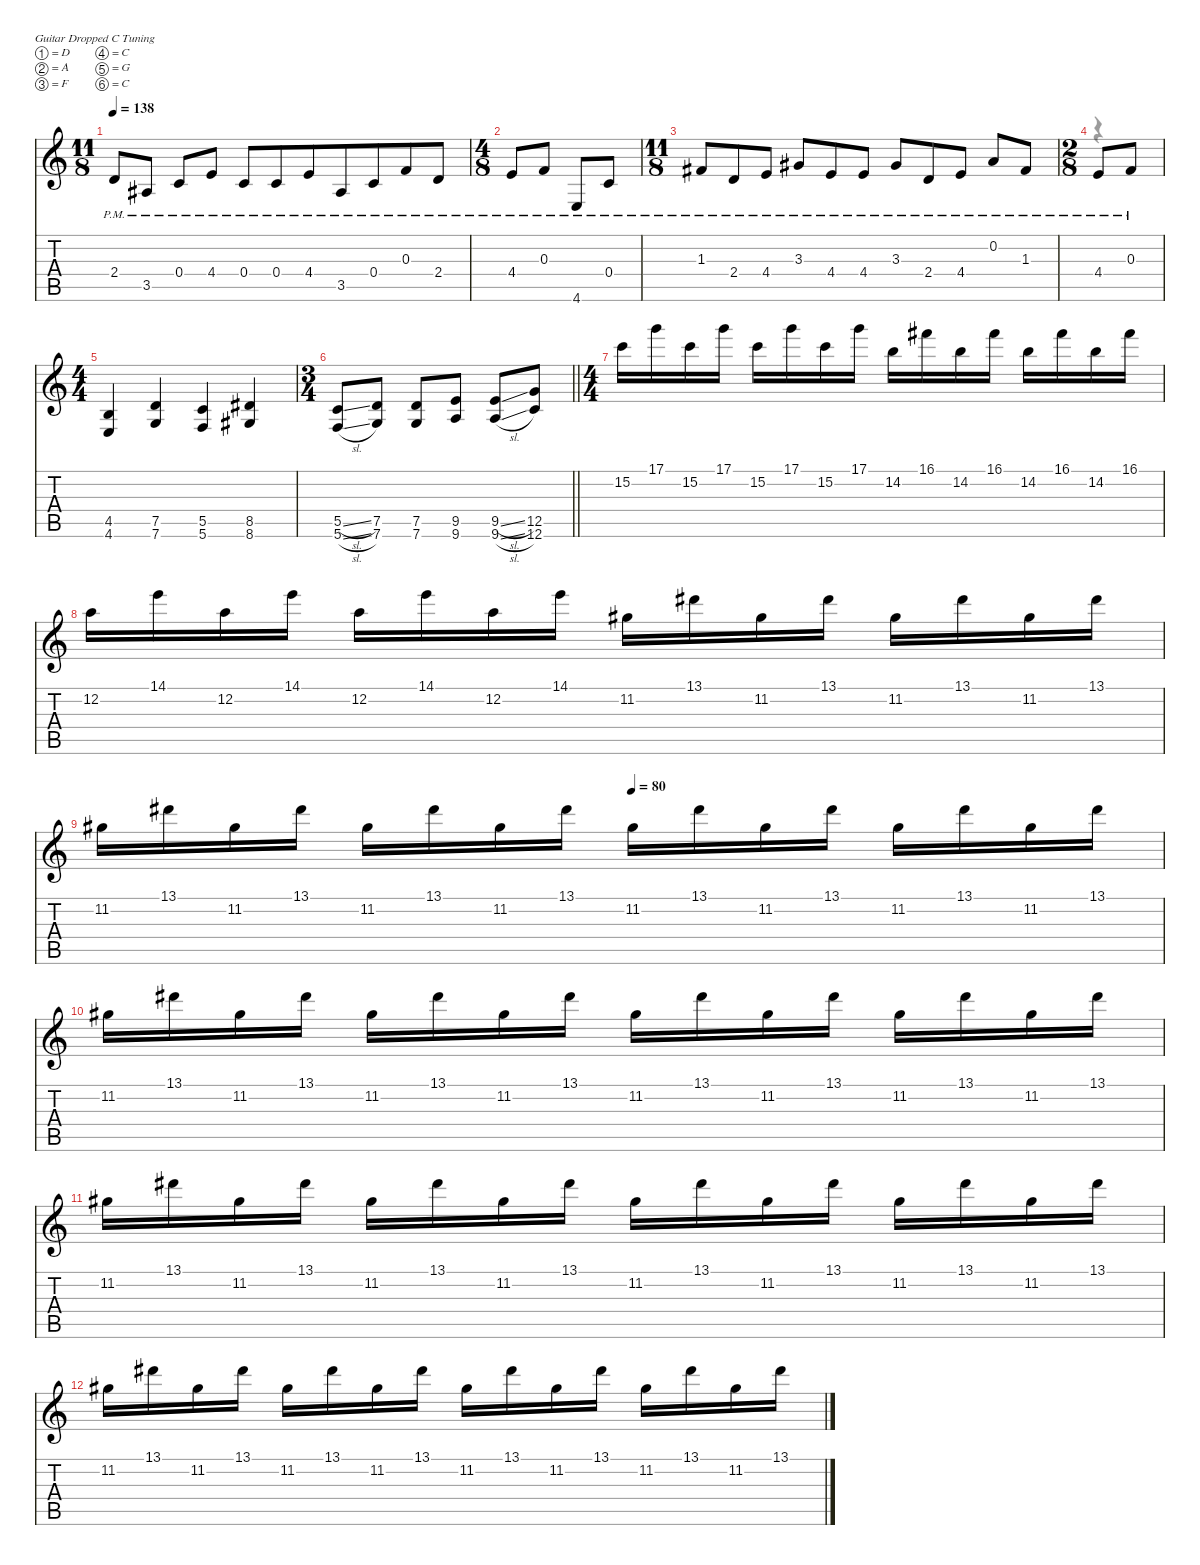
\defaultSystemsLayout 4
\hideDynamics
\bracketExtendMode nobrackets
\singleTrackTrackNamePolicy hidden
\multiTrackTrackNamePolicy hidden
\otherSystemsTrackNameOrientation horizontal
\track ("Left Guitar" "dist.guit.") {instrument distortionguitar}
\staff {score tabs}
\tuning (D4 A3 F3 C3 G2 C2)
\voice
\ts (11 8)
\beaming (8 2 2 7)
\tempo 138
\clef g2
\ks c
2.4{pm}.8{dy f beam Up} 3.5{pm acc #}.8{beam Up} 0.4{pm}.8{beam Up} 4.4{pm}.8{beam Up} 0.4{pm}.8{beam Up} 0.4{pm}.8{beam Up} 4.4{pm}.8{beam Up} 3.5{pm acc #}.8{beam Up} 0.4{pm}.8{beam Up} 0.3{pm}.8{beam Up} 2.4{pm}.8{beam Up} |
\ts (4 8)
\beaming (8 2 2)
4.4{pm}.8{beam Up} 0.3{pm}.8{beam Up} 4.6{pm}.8{beam Up} 0.4{pm}.8{beam Up} |
\ts (11 8)
\beaming (8 3 3 3 2)
1.3{pm acc #}.8{beam Up} 2.4{pm}.8{beam Up} 4.4{pm}.8{beam Up} 3.3{pm acc #}.8{beam Up} 4.4{pm}.8{beam Up} 4.4{pm}.8{beam Up} 3.3{pm acc #}.8{beam Up} 2.4{pm}.8{beam Up} 4.4{pm}.8{beam Up} 0.2{pm}.8{beam Up} 1.3{pm acc #}.8{beam Up} |
\ts (2 8)
\beaming (8 2)
4.4{pm}.8{beam Up} 0.3{pm}.8{beam Up} |
\ts (4 4)
\beaming (8 2 2 2 2)
(4.5 4.6).4{beam Up} (7.5 7.6).4{beam Up} (5.5 5.6).4{beam Up} (8.5{acc #} 8.6{acc #}).4{beam Up} |
\ts (3 4)
\beaming (8 2 2 2)
\barLineRight lightlight
(5.5{sl} 5.6{sl}).8{beam Up} (7.5 7.6).8{beam Up} (7.5 7.6).8{beam Up} (9.5 9.6).8{beam Up} (9.5{sl} 9.6{sl}).8{beam Up} (12.5 12.6).8{beam Up} |
\ts (4 4)
\beaming (8 2 2 2 2)
15.2.16{beam Down} 17.1.16{beam Down} 15.2.16{beam Down} 17.1.16{beam Down} 15.2.16{beam Down} 17.1.16{beam Down} 15.2.16{beam Down} 17.1.16{beam Down} 14.2.16{beam Down} 16.1{acc #}.16{beam Down} 14.2.16{beam Down} 16.1{acc #}.16{beam Down} 14.2.16{beam Down} 16.1{acc #}.16{beam Down} 14.2.16{beam Down} 16.1{acc #}.16{beam Down} |
12.2.16{beam Down} 14.1.16{beam Down} 12.2.16{beam Down} 14.1.16{beam Down} 12.2.16{beam Down} 14.1.16{beam Down} 12.2.16{beam Down} 14.1.16{beam Down} 11.2{acc #}.16{beam Down} 13.1{acc #}.16{beam Down} 11.2{acc #}.16{beam Down} 13.1{acc #}.16{beam Down} 11.2{acc #}.16{beam Down} 13.1{acc #}.16{beam Down} 11.2{acc #}.16{beam Down} 13.1{acc #}.16{beam Down} |
\tempo (80 0.5)
11.2{acc #}.16{beam Down} 13.1{acc #}.16{beam Down} 11.2{acc #}.16{beam Down} 13.1{acc #}.16{beam Down} 11.2{acc #}.16{beam Down} 13.1{acc #}.16{beam Down} 11.2{acc #}.16{beam Down} 13.1{acc #}.16{beam Down} 11.2{acc #}.16{beam Down} 13.1{acc #}.16{beam Down} 11.2{acc #}.16{beam Down} 13.1{acc #}.16{beam Down} 11.2{acc #}.16{beam Down} 13.1{acc #}.16{beam Down} 11.2{acc #}.16{beam Down} 13.1{acc #}.16{beam Down} |
11.2{acc #}.16{beam Down} 13.1{acc #}.16{beam Down} 11.2{acc #}.16{beam Down} 13.1{acc #}.16{beam Down} 11.2{acc #}.16{beam Down} 13.1{acc #}.16{beam Down} 11.2{acc #}.16{beam Down} 13.1{acc #}.16{beam Down} 11.2{acc #}.16{beam Down} 13.1{acc #}.16{beam Down} 11.2{acc #}.16{beam Down} 13.1{acc #}.16{beam Down} 11.2{acc #}.16{beam Down} 13.1{acc #}.16{beam Down} 11.2{acc #}.16{beam Down} 13.1{acc #}.16{beam Down} |
11.2{acc #}.16{beam Down} 13.1{acc #}.16{beam Down} 11.2{acc #}.16{beam Down} 13.1{acc #}.16{beam Down} 11.2{acc #}.16{beam Down} 13.1{acc #}.16{beam Down} 11.2{acc #}.16{beam Down} 13.1{acc #}.16{beam Down} 11.2{acc #}.16{beam Down} 13.1{acc #}.16{beam Down} 11.2{acc #}.16{beam Down} 13.1{acc #}.16{beam Down} 11.2{acc #}.16{beam Down} 13.1{acc #}.16{beam Down} 11.2{acc #}.16{beam Down} 13.1{acc #}.16{beam Down} |
11.2{acc #}.16{beam Down} 13.1{acc #}.16{beam Down} 11.2{acc #}.16{beam Down} 13.1{acc #}.16{beam Down} 11.2{acc #}.16{beam Down} 13.1{acc #}.16{beam Down} 11.2{acc #}.16{beam Down} 13.1{acc #}.16{beam Down} 11.2{acc #}.16{beam Down} 13.1{acc #}.16{beam Down} 11.2{acc #}.16{beam Down} 13.1{acc #}.16{beam Down} 11.2{acc #}.16{beam Down} 13.1{acc #}.16{beam Down} 11.2{acc #}.16{beam Down} 13.1{acc #}.16{beam Down}
\voice
\clef g2
\ottava regular
\simile none
\ks c
|
|
|
r.4{dy mf beam Down} |
|
\barLineRight lightlight
|
|
|
|
|
|
